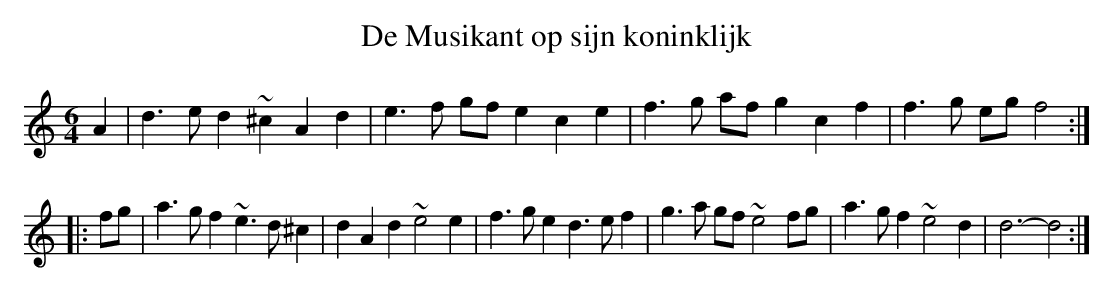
X:1
T:De Musikant op sijn koninklijk
M:6/4
K:Ddor
A2|d3ed2~^c2A2d2|e3f gfe2c2e2|f3g afg2c2f2|f3g egf4:|
|:fg|a3gf2~e3d^c2|d2A2d2~e4e2|f3ge2d3ef2|g3a gf~e4fg|a3gf2~e4d2|d6-d4:|
